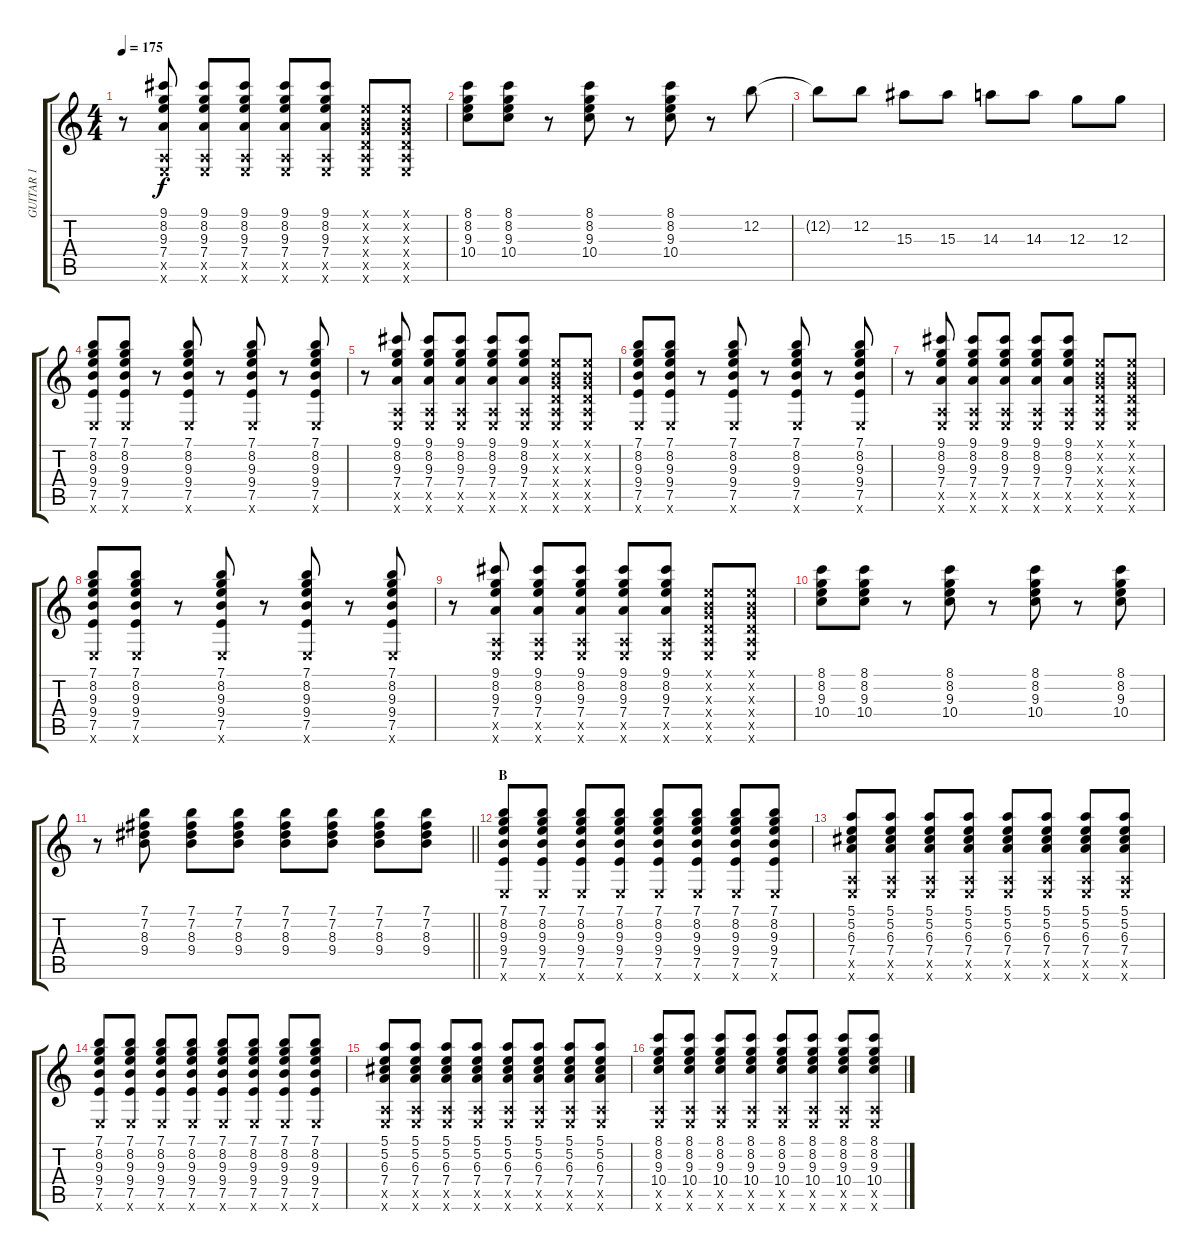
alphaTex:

\track ("GUITAR 1" "GUITAR 1") {instrument distortionguitar}
\staff {score tabs}
\tuning (E4 B3 G3 D3 A2 E2) {hide}
\ts (4 4)
\tempo 175
\clef g2
\ks c
r.8{dy f} (9.1 8.2 9.3 7.4 0.5{x} 0.6{x}).8 (9.1 8.2 9.3 7.4 0.5{x} 0.6{x}).8 (9.1 8.2 9.3 7.4 0.5{x} 0.6{x}).8 (9.1 8.2 9.3 7.4 0.5{x} 0.6{x}).8 (9.1 8.2 9.3 7.4 0.5{x} 0.6{x}).8 (0.1{x} 0.2{x} 0.3{x} 0.4{x} 0.5{x} 0.6{x}).8 (0.1{x} 0.2{x} 0.3{x} 0.4{x} 0.5{x} 0.6{x}).8 |
(8.1 8.2 9.3 10.4).8 (8.1 8.2 9.3 10.4).8 r.8 (8.1 8.2 9.3 10.4).8 r.8 (8.1 8.2 9.3 10.4).8 r.8 12.2.8{volume 12 instrument distortionguitar} |
12.2{t}.8 12.2.8 15.3.8 15.3.8 14.3.8 14.3.8 12.3.8 12.3.8 |
(7.1 8.2 9.3 9.4 7.5 0.6{x}).8{volume 8 instrument electricguitarclean} (7.1 8.2 9.3 9.4 7.5 0.6{x}).8 r.8 (7.1 8.2 9.3 9.4 7.5 0.6{x}).8 r.8 (7.1 8.2 9.3 9.4 7.5 0.6{x}).8 r.8 (7.1 8.2 9.3 9.4 7.5 0.6{x}).8 |
r.8 (9.1 8.2 9.3 7.4 0.5{x} 0.6{x}).8 (9.1 8.2 9.3 7.4 0.5{x} 0.6{x}).8 (9.1 8.2 9.3 7.4 0.5{x} 0.6{x}).8 (9.1 8.2 9.3 7.4 0.5{x} 0.6{x}).8 (9.1 8.2 9.3 7.4 0.5{x} 0.6{x}).8 (0.1{x} 0.2{x} 0.3{x} 0.4{x} 0.5{x} 0.6{x}).8 (0.1{x} 0.2{x} 0.3{x} 0.4{x} 0.5{x} 0.6{x}).8 |
(7.1 8.2 9.3 9.4 7.5 0.6{x}).8 (7.1 8.2 9.3 9.4 7.5 0.6{x}).8 r.8 (7.1 8.2 9.3 9.4 7.5 0.6{x}).8 r.8 (7.1 8.2 9.3 9.4 7.5 0.6{x}).8 r.8 (7.1 8.2 9.3 9.4 7.5 0.6{x}).8 |
r.8 (9.1 8.2 9.3 7.4 0.5{x} 0.6{x}).8 (9.1 8.2 9.3 7.4 0.5{x} 0.6{x}).8 (9.1 8.2 9.3 7.4 0.5{x} 0.6{x}).8 (9.1 8.2 9.3 7.4 0.5{x} 0.6{x}).8 (9.1 8.2 9.3 7.4 0.5{x} 0.6{x}).8 (0.1{x} 0.2{x} 0.3{x} 0.4{x} 0.5{x} 0.6{x}).8 (0.1{x} 0.2{x} 0.3{x} 0.4{x} 0.5{x} 0.6{x}).8 |
(7.1 8.2 9.3 9.4 7.5 0.6{x}).8 (7.1 8.2 9.3 9.4 7.5 0.6{x}).8 r.8 (7.1 8.2 9.3 9.4 7.5 0.6{x}).8 r.8 (7.1 8.2 9.3 9.4 7.5 0.6{x}).8 r.8 (7.1 8.2 9.3 9.4 7.5 0.6{x}).8 |
r.8 (9.1 8.2 9.3 7.4 0.5{x} 0.6{x}).8 (9.1 8.2 9.3 7.4 0.5{x} 0.6{x}).8 (9.1 8.2 9.3 7.4 0.5{x} 0.6{x}).8 (9.1 8.2 9.3 7.4 0.5{x} 0.6{x}).8 (9.1 8.2 9.3 7.4 0.5{x} 0.6{x}).8 (0.1{x} 0.2{x} 0.3{x} 0.4{x} 0.5{x} 0.6{x}).8 (0.1{x} 0.2{x} 0.3{x} 0.4{x} 0.5{x} 0.6{x}).8 |
(8.1 8.2 9.3 10.4).8 (8.1 8.2 9.3 10.4).8 r.8 (8.1 8.2 9.3 10.4).8 r.8 (8.1 8.2 9.3 10.4).8 r.8 (8.1 8.2 9.3 10.4).8 |
\barLineRight lightlight
r.8 (7.1 7.2 8.3 9.4).8 (7.1 7.2 8.3 9.4).8 (7.1 7.2 8.3 9.4).8 (7.1 7.2 8.3 9.4).8 (7.1 7.2 8.3 9.4).8 (7.1 7.2 8.3 9.4).8 (7.1 7.2 8.3 9.4).8 |
\section ("" "B")
(7.1 8.2 9.3 9.4 7.5 0.6{x}).8{volume 8 instrument distortionguitar} (7.1 8.2 9.3 9.4 7.5 0.6{x}).8 (7.1 8.2 9.3 9.4 7.5 0.6{x}).8 (7.1 8.2 9.3 9.4 7.5 0.6{x}).8 (7.1 8.2 9.3 9.4 7.5 0.6{x}).8 (7.1 8.2 9.3 9.4 7.5 0.6{x}).8 (7.1 8.2 9.3 9.4 7.5 0.6{x}).8 (7.1 8.2 9.3 9.4 7.5 0.6{x}).8 |
(5.1 5.2 6.3 7.4 0.5{x} 0.6{x}).8 (5.1 5.2 6.3 7.4 0.5{x} 0.6{x}).8 (5.1 5.2 6.3 7.4 0.5{x} 0.6{x}).8 (5.1 5.2 6.3 7.4 0.5{x} 0.6{x}).8 (5.1 5.2 6.3 7.4 0.5{x} 0.6{x}).8 (5.1 5.2 6.3 7.4 0.5{x} 0.6{x}).8 (5.1 5.2 6.3 7.4 0.5{x} 0.6{x}).8 (5.1 5.2 6.3 7.4 0.5{x} 0.6{x}).8 |
(7.1 8.2 9.3 9.4 7.5 0.6{x}).8 (7.1 8.2 9.3 9.4 7.5 0.6{x}).8 (7.1 8.2 9.3 9.4 7.5 0.6{x}).8 (7.1 8.2 9.3 9.4 7.5 0.6{x}).8 (7.1 8.2 9.3 9.4 7.5 0.6{x}).8 (7.1 8.2 9.3 9.4 7.5 0.6{x}).8 (7.1 8.2 9.3 9.4 7.5 0.6{x}).8 (7.1 8.2 9.3 9.4 7.5 0.6{x}).8 |
(5.1 5.2 6.3 7.4 0.5{x} 0.6{x}).8 (5.1 5.2 6.3 7.4 0.5{x} 0.6{x}).8 (5.1 5.2 6.3 7.4 0.5{x} 0.6{x}).8 (5.1 5.2 6.3 7.4 0.5{x} 0.6{x}).8 (5.1 5.2 6.3 7.4 0.5{x} 0.6{x}).8 (5.1 5.2 6.3 7.4 0.5{x} 0.6{x}).8 (5.1 5.2 6.3 7.4 0.5{x} 0.6{x}).8 (5.1 5.2 6.3 7.4 0.5{x} 0.6{x}).8 |
(8.1 8.2 9.3 10.4 0.5{x} 0.6{x}).8 (8.1 8.2 9.3 10.4 0.5{x} 0.6{x}).8 (8.1 8.2 9.3 10.4 0.5{x} 0.6{x}).8 (8.1 8.2 9.3 10.4 0.5{x} 0.6{x}).8 (8.1 8.2 9.3 10.4 0.5{x} 0.6{x}).8 (8.1 8.2 9.3 10.4 0.5{x} 0.6{x}).8 (8.1 8.2 9.3 10.4 0.5{x} 0.6{x}).8 (8.1 8.2 9.3 10.4 0.5{x} 0.6{x}).8
